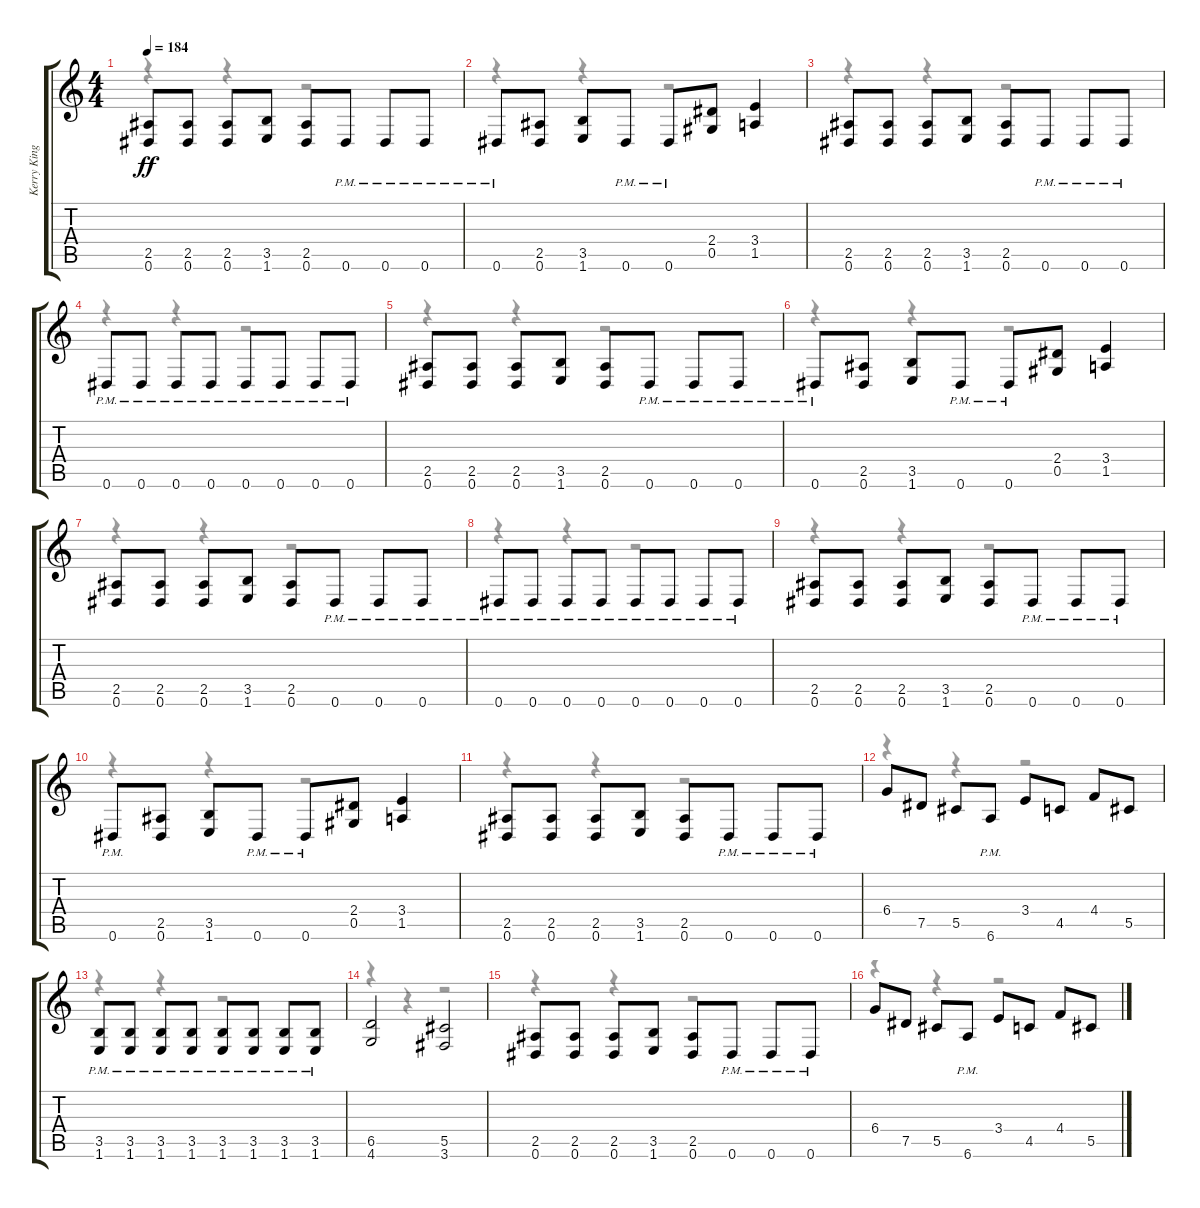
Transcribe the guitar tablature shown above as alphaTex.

\track ("Kerry King" "Kerry King") {instrument distortionguitar}
\staff {score tabs}
\tuning (Eb4 Bb3 Gb3 Db3 Ab2 Eb2) {hide}
\voice
\ts (4 4)
\tempo 184
\clef g2
\ks c
(2.5 0.6).8{dy ff} (2.5 0.6).8 (2.5 0.6).8 (3.5 1.6).8 (2.5 0.6).8 0.6{pm}.8 0.6{pm}.8 0.6{pm}.8 |
0.6{pm}.8 (2.5 0.6).8 (3.5 1.6).8 0.6{pm}.8 0.6{pm}.8 (2.4 0.5).8 (3.4 1.5).4 |
(2.5 0.6).8 (2.5 0.6).8 (2.5 0.6).8 (3.5 1.6).8 (2.5 0.6).8 0.6{pm}.8 0.6{pm}.8 0.6{pm}.8 |
0.6{pm}.8 0.6{pm}.8 0.6{pm}.8 0.6{pm}.8 0.6{pm}.8 0.6{pm}.8 0.6{pm}.8 0.6{pm}.8 |
(2.5 0.6).8 (2.5 0.6).8 (2.5 0.6).8 (3.5 1.6).8 (2.5 0.6).8 0.6{pm}.8 0.6{pm}.8 0.6{pm}.8 |
0.6{pm}.8 (2.5 0.6).8 (3.5 1.6).8 0.6{pm}.8 0.6{pm}.8 (2.4 0.5).8 (3.4 1.5).4 |
(2.5 0.6).8 (2.5 0.6).8 (2.5 0.6).8 (3.5 1.6).8 (2.5 0.6).8 0.6{pm}.8 0.6{pm}.8 0.6{pm}.8 |
0.6{pm}.8 0.6{pm}.8 0.6{pm}.8 0.6{pm}.8 0.6{pm}.8 0.6{pm}.8 0.6{pm}.8 0.6{pm}.8 |
(2.5 0.6).8 (2.5 0.6).8 (2.5 0.6).8 (3.5 1.6).8 (2.5 0.6).8 0.6{pm}.8 0.6{pm}.8 0.6{pm}.8 |
0.6{pm}.8 (2.5 0.6).8 (3.5 1.6).8 0.6{pm}.8 0.6{pm}.8 (2.4 0.5).8 (3.4 1.5).4 |
(2.5 0.6).8 (2.5 0.6).8 (2.5 0.6).8 (3.5 1.6).8 (2.5 0.6).8 0.6{pm}.8 0.6{pm}.8 0.6{pm}.8 |
6.4.8 7.5.8 5.5.8 6.6{pm}.8 3.4.8 4.5.8 4.4.8 5.5.8 |
(3.5{pm} 1.6{pm}).8 (3.5{pm} 1.6{pm}).8 (3.5{pm} 1.6{pm}).8 (3.5{pm} 1.6{pm}).8 (3.5{pm} 1.6{pm}).8 (3.5{pm} 1.6{pm}).8 (3.5{pm} 1.6{pm}).8 (3.5{pm} 1.6{pm}).8 |
(6.5 4.6).2 (5.5 3.6).2 |
(2.5 0.6).8 (2.5 0.6).8 (2.5 0.6).8 (3.5 1.6).8 (2.5 0.6).8 0.6{pm}.8 0.6{pm}.8 0.6{pm}.8 |
6.4.8 7.5.8 5.5.8 6.6{pm}.8 3.4.8 4.5.8 4.4.8 5.5.8
\voice
\clef g2
\ottava regular
\simile none
\ks c
r.4{dy f} r.4 r.2 |
r.4 r.4 r.2 |
r.4 r.4 r.2 |
r.4 r.4 r.2 |
r.4 r.4 r.2 |
r.4 r.4 r.2 |
r.4 r.4 r.2 |
r.4 r.4 r.2 |
r.4 r.4 r.2 |
r.4 r.4 r.2 |
r.4 r.4 r.2 |
r.4 r.4 r.2 |
r.4 r.4 r.2 |
r.4 r.4 r.2 |
r.4 r.4 r.2 |
r.4 r.4 r.2
